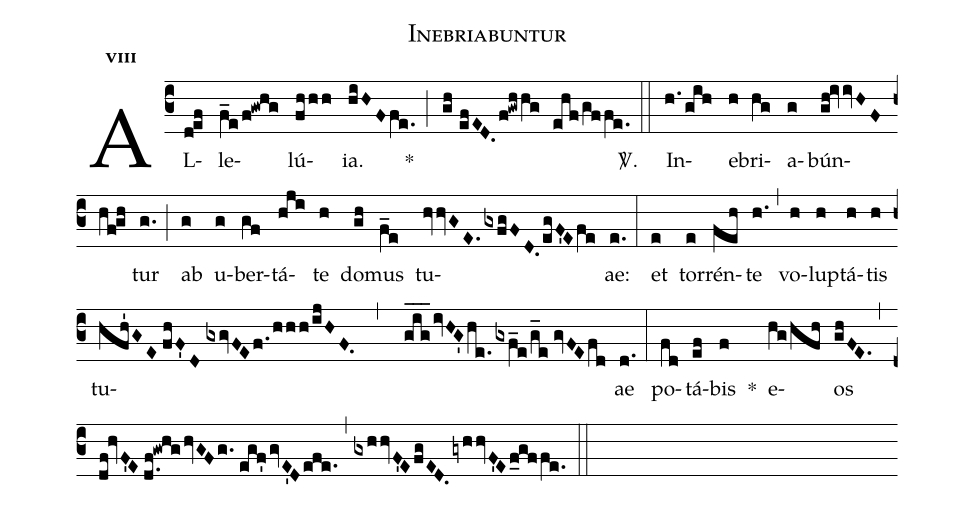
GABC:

name:Inebriabuntur;
mode:8;
office-part:Alleluia;
%%
(c3) AL(d!ef)le(f_e/f!gwhg)lú(fhhh)ia.(hiHF/fe.) *(;) (gh//efED./f!gwhhg ehf/gffe.) <sp>V/</sp>.(::) In(h./gih)eb(h)ri(hg)a(g)bún(gh!ivvHF/hf!gh)tur(g.) (;) ab(g) u(g)ber(gf)tá(hji)te(h) do(gh)mus(f_e) tu(hvvGE./gxfgFD./egF'E/fe)ae:(e.) (:) et(e) tor(e)rén(feh)te(h.) (,) vo(h)lup(h)tá(h)tis(h) tu(hfh'GE//fhF'D//gxgvFE/f./hhh/ijHF. , gig___/ivHG'/he./gxf_e/g_e//gvFE/fd)ae(d.) (:) po(fd)tá(ef)bis(f) *() e(hg/hfh)os(ghFE.) (,) (df!hvF'E//d.f!gwhg/hvGF/g.//egf'/gvE'D/efe.) (,) (gxhhvF'E/fgED.gyhhvF'E/f_gffe.) (::)
